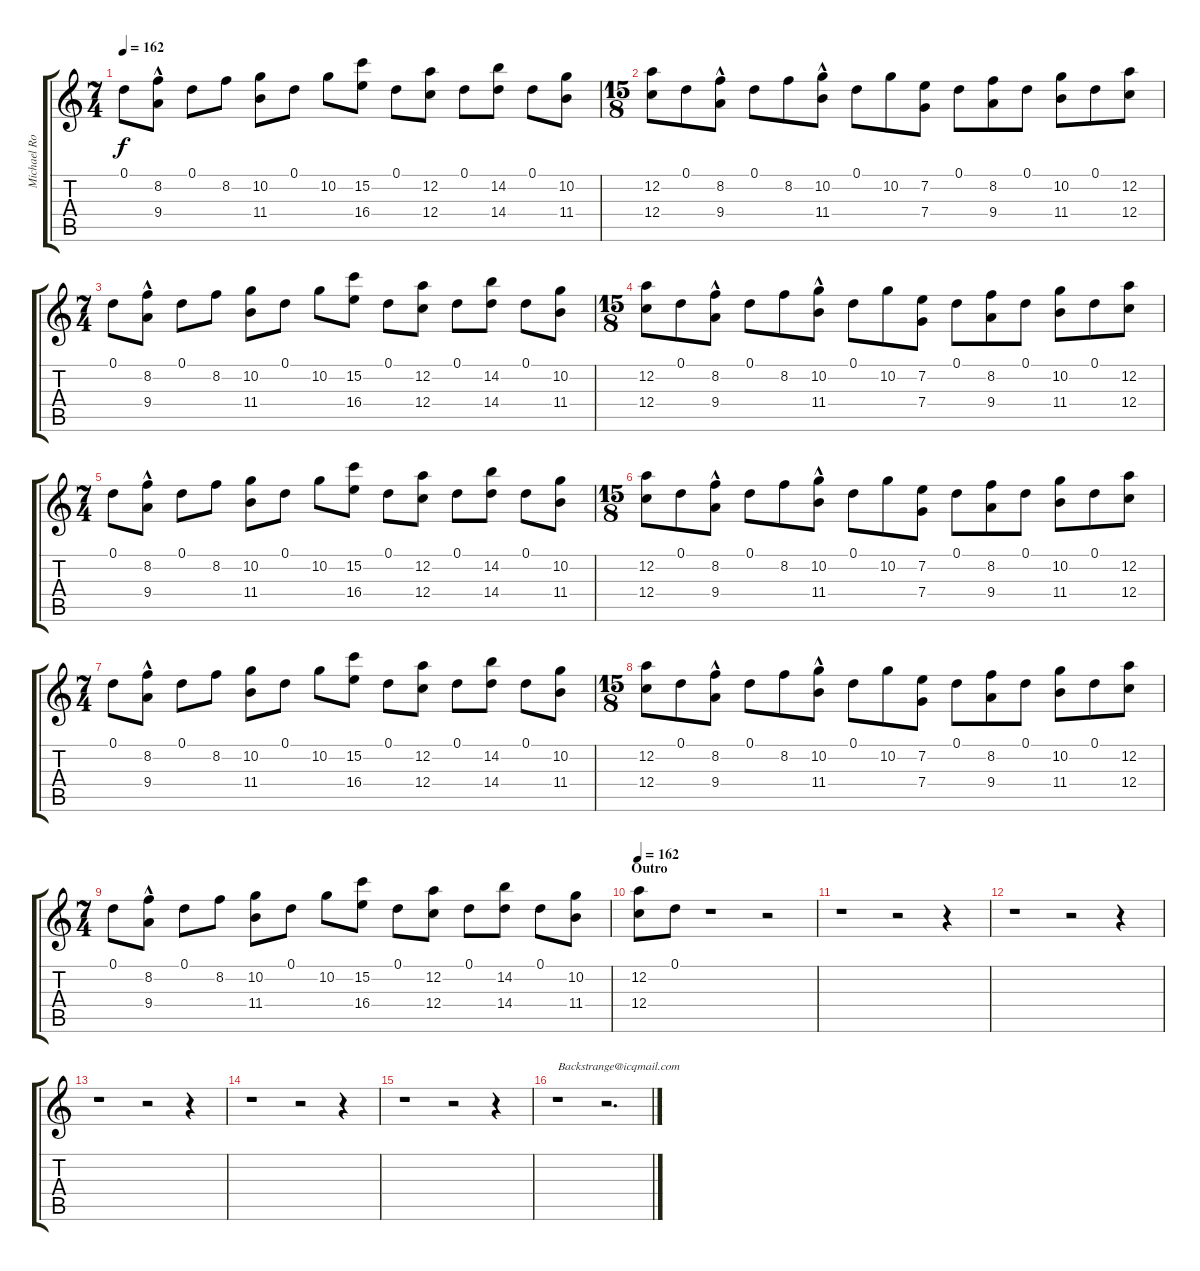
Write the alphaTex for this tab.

\track ("Michael Romeo Clean" "Michael Ro") {instrument electricguitarclean}
\staff {score tabs}
\tuning (D4 A3 F3 C3 G2 D2) {hide}
\ts (7 4)
\tempo 162
\clef g2
\ks c
0.1.8{dy f} (8.2 9.4{hac}).8 0.1.8 8.2.8 (10.2 11.4).8 0.1.8 10.2.8 (15.2 16.4).8 0.1.8 (12.2 12.4).8 0.1.8 (14.2 14.4).8 0.1.8 (10.2 11.4).8 |
\ts (15 8)
(12.2 12.4).8 0.1.8 (8.2 9.4{hac}).8 0.1.8 8.2.8 (10.2 11.4{hac}).8 0.1.8 10.2.8 (7.2 7.4).8 0.1.8 (8.2 9.4).8 0.1.8 (10.2 11.4).8 0.1.8 (12.2 12.4).8 |
\ts (7 4)
0.1.8 (8.2 9.4{hac}).8 0.1.8 8.2.8 (10.2 11.4).8 0.1.8 10.2.8 (15.2 16.4).8 0.1.8 (12.2 12.4).8 0.1.8 (14.2 14.4).8 0.1.8 (10.2 11.4).8 |
\ts (15 8)
(12.2 12.4).8 0.1.8 (8.2 9.4{hac}).8 0.1.8 8.2.8 (10.2 11.4{hac}).8 0.1.8 10.2.8 (7.2 7.4).8 0.1.8 (8.2 9.4).8 0.1.8 (10.2 11.4).8 0.1.8 (12.2 12.4).8 |
\ts (7 4)
0.1.8 (8.2 9.4{hac}).8 0.1.8 8.2.8 (10.2 11.4).8 0.1.8 10.2.8 (15.2 16.4).8 0.1.8 (12.2 12.4).8 0.1.8 (14.2 14.4).8 0.1.8 (10.2 11.4).8 |
\ts (15 8)
(12.2 12.4).8 0.1.8 (8.2 9.4{hac}).8 0.1.8 8.2.8 (10.2 11.4{hac}).8 0.1.8 10.2.8 (7.2 7.4).8 0.1.8 (8.2 9.4).8 0.1.8 (10.2 11.4).8 0.1.8 (12.2 12.4).8 |
\ts (7 4)
0.1.8 (8.2 9.4{hac}).8 0.1.8 8.2.8 (10.2 11.4).8 0.1.8 10.2.8 (15.2 16.4).8 0.1.8 (12.2 12.4).8 0.1.8 (14.2 14.4).8 0.1.8 (10.2 11.4).8 |
\ts (15 8)
(12.2 12.4).8 0.1.8 (8.2 9.4{hac}).8 0.1.8 8.2.8 (10.2 11.4{hac}).8 0.1.8 10.2.8 (7.2 7.4).8 0.1.8 (8.2 9.4).8 0.1.8 (10.2 11.4).8 0.1.8 (12.2 12.4).8 |
\ts (7 4)
0.1.8 (8.2 9.4{hac}).8 0.1.8 8.2.8 (10.2 11.4).8 0.1.8 10.2.8 (15.2 16.4).8 0.1.8 (12.2 12.4).8 0.1.8 (14.2 14.4).8 0.1.8 (10.2 11.4).8 |
\section ("" "Outro")
\tempo 162
(12.2 12.4).8 0.1.8 r.1 r.2 |
r.1 r.2 r.4 |
r.1 r.2 r.4 |
r.1 r.2 r.4 |
r.1 r.2 r.4 |
r.1 r.2 r.4 |
r.1{txt "Backstrange@icqmail.com"} r.2{d}
